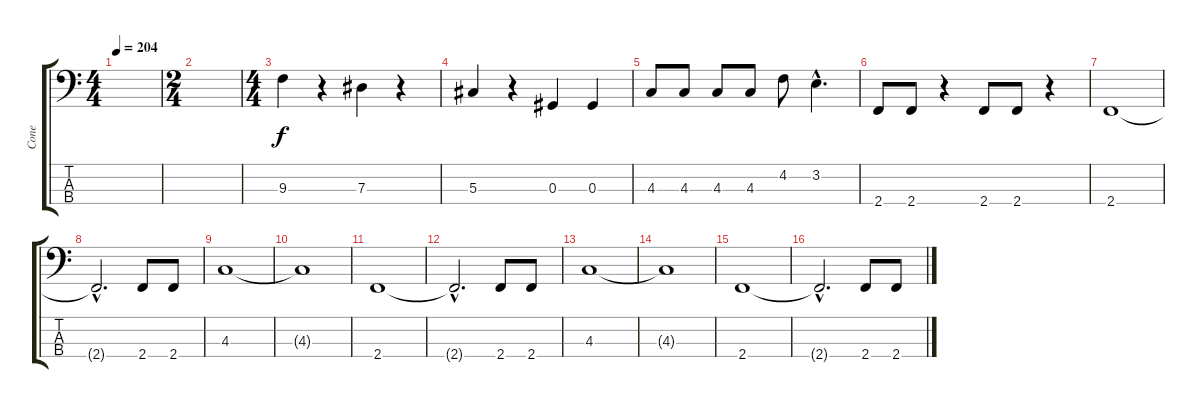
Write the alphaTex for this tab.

\track ("Cone" "Cone") {instrument electricbasspick}
\staff {score tabs}
\tuning (Gb2 Db2 Ab1 Eb1) {hide}
\ts (4 4)
\tempo 204
\clef f4
\ks c
|
\ts (2 4)
|
\ts (4 4)
9.3.4 r.4 7.3.4 r.4 |
5.3.4 r.4 0.3.4 0.3.4 |
4.3.8 4.3.8 4.3.8 4.3.8 4.2.8 3.2{hac}.4{d} |
2.4.8 2.4.8 r.4 2.4.8 2.4.8 r.4 |
2.4.1 |
2.4{hac t}.2{d} 2.4.8 2.4.8 |
4.3.1 |
4.3{t}.1 |
2.4.1 |
2.4{hac t}.2{d} 2.4.8 2.4.8 |
4.3.1 |
4.3{t}.1 |
2.4.1 |
2.4{hac t}.2{d} 2.4.8 2.4.8
